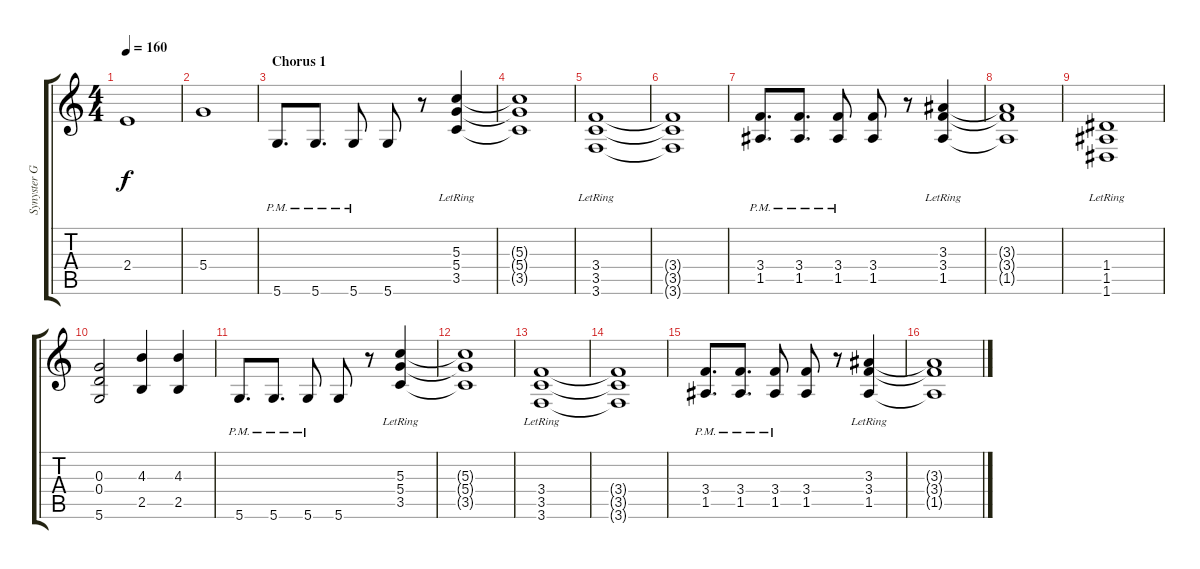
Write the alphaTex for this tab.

\track ("Synyster Gates" "Synyster G") {instrument distortionguitar}
\staff {score tabs}
\tuning (E4 B3 G3 D3 A2 D2) {hide}
\ts (4 4)
\tempo 160
\clef g2
\ks c
2.4.1{dy f} |
5.4.1 |
\section ("" "Chorus 1")
5.6{pm}.8{d} 5.6{pm}.8{d} 5.6{pm}.8 5.6.8 r.8 (5.3{lr} 5.4{lr} 3.5{lr}).4 |
(5.3{t} 5.4{t} 3.5{t}).1 |
(3.4{lr} 3.5{lr} 3.6{lr}).1 |
(3.4{t} 3.5{t} 3.6{t}).1 |
(3.4 1.5{pm}).8{d} (3.4 1.5{pm}).8{d} (3.4 1.5{pm}).8 (3.4 1.5).8 r.8 (3.3{lr} 3.4{lr} 1.5{lr}).4 |
(3.3{t} 3.4{t} 1.5{t}).1 |
(1.4{lr} 1.5{lr} 1.6{lr}).1 |
(0.3 0.4 5.6).2 (4.3 2.5).4 (4.3 2.5).4 |
5.6{pm}.8{d} 5.6{pm}.8{d} 5.6{pm}.8 5.6.8 r.8 (5.3{lr} 5.4{lr} 3.5{lr}).4 |
(5.3{t} 5.4{t} 3.5{t}).1 |
(3.4{lr} 3.5{lr} 3.6{lr}).1 |
(3.4{t} 3.5{t} 3.6{t}).1 |
(3.4 1.5{pm}).8{d} (3.4 1.5{pm}).8{d} (3.4 1.5{pm}).8 (3.4 1.5).8 r.8 (3.3{lr} 3.4{lr} 1.5{lr}).4 |
(3.3{t} 3.4{t} 1.5{t}).1
